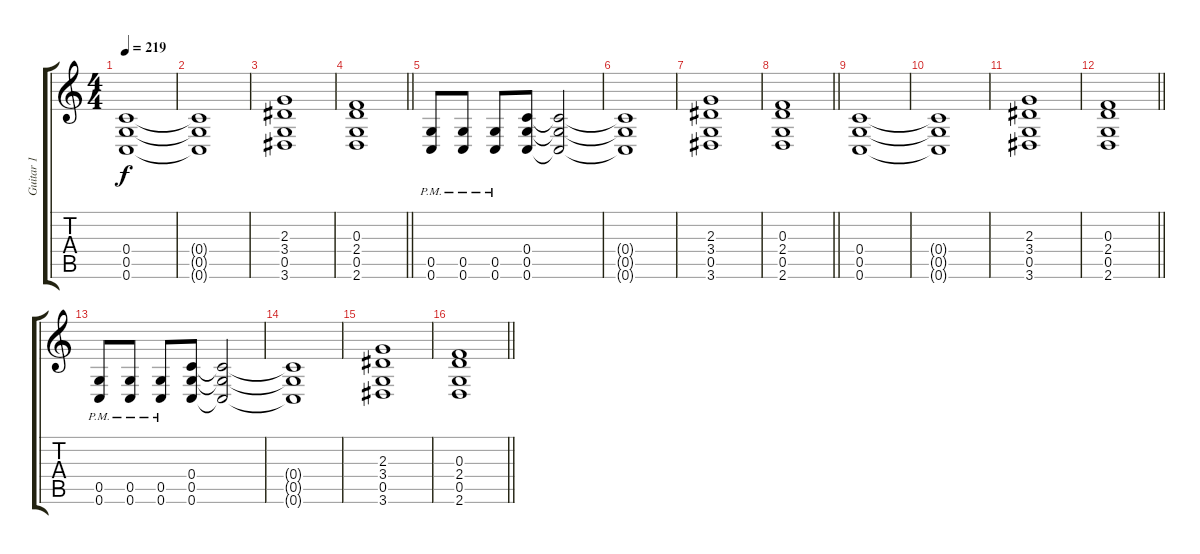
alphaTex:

\track ("Guitar 1" "Guitar 1") {instrument distortionguitar}
\staff {score tabs}
\tuning (D4 A3 F3 C3 G2 C2) {hide}
\ts (4 4)
\section ("" "")
\tempo 219
\clef g2
\ks c
(0.4 0.5 0.6).1{dy f} |
(0.4{t} 0.5{t} 0.6{t}).1 |
(2.3 3.4 0.5 3.6).1 |
\barLineRight lightlight
(0.3 2.4 0.5 2.6).1 |
(0.5{pm} 0.6{pm}).8 (0.5{pm} 0.6{pm}).8 (0.5{pm} 0.6{pm}).8 (0.4 0.5 0.6).8 (0.4{t} 0.5{t} 0.6{t}).2 |
(0.4{t} 0.5{t} 0.6{t}).1 |
(2.3 3.4 0.5 3.6).1 |
\barLineRight lightlight
(0.3 2.4 0.5 2.6).1 |
\section ("" "")
(0.4 0.5 0.6).1 |
(0.4{t} 0.5{t} 0.6{t}).1 |
(2.3 3.4 0.5 3.6).1 |
\barLineRight lightlight
(0.3 2.4 0.5 2.6).1 |
(0.5{pm} 0.6{pm}).8 (0.5{pm} 0.6{pm}).8 (0.5{pm} 0.6{pm}).8 (0.4 0.5 0.6).8 (0.4{t} 0.5{t} 0.6{t}).2 |
(0.4{t} 0.5{t} 0.6{t}).1 |
(2.3 3.4 0.5 3.6).1 |
\barLineRight lightlight
(0.3 2.4 0.5 2.6).1
